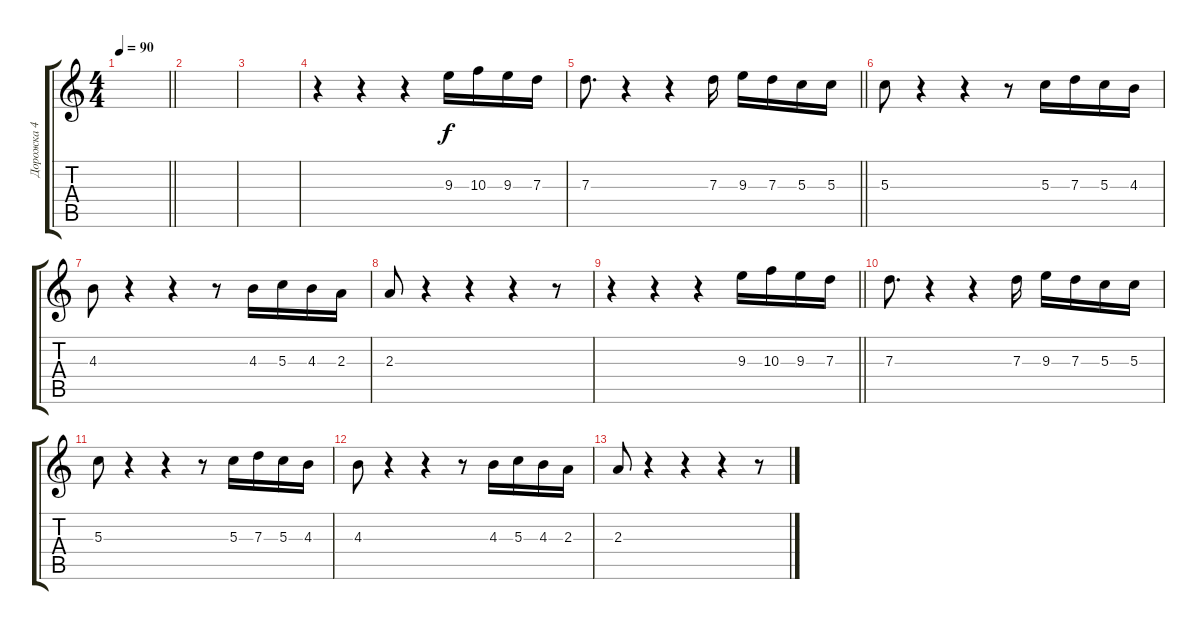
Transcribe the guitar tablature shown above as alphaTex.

\track ("Дорожка 4" "Дорожка 4") {instrument electricguitarmuted}
\staff {score tabs}
\tuning (E4 B3 G3 D3 A2 E2) {hide}
\ts (4 4)
\tempo 90
\clef g2
\barLineRight lightlight
\ks c
|
|
|
r.4 r.4 r.4 9.3.16 10.3.16 9.3.16 7.3.16 |
\barLineRight lightlight
7.3.8{d} r.4 r.4 7.3.16 9.3.16 7.3.16 5.3.16 5.3.16 |
5.3.8 r.4 r.4 r.8 5.3.16 7.3.16 5.3.16 4.3.16 |
4.3.8 r.4 r.4 r.8 4.3.16 5.3.16 4.3.16 2.3.16 |
2.3.8 r.4 r.4 r.4 r.8 |
\barLineRight lightlight
r.4 r.4 r.4 9.3.16 10.3.16 9.3.16 7.3.16 |
7.3.8{d} r.4 r.4 7.3.16 9.3.16 7.3.16 5.3.16 5.3.16 |
5.3.8 r.4 r.4 r.8 5.3.16 7.3.16 5.3.16 4.3.16 |
4.3.8 r.4 r.4 r.8 4.3.16 5.3.16 4.3.16 2.3.16 |
2.3.8 r.4 r.4 r.4 r.8
